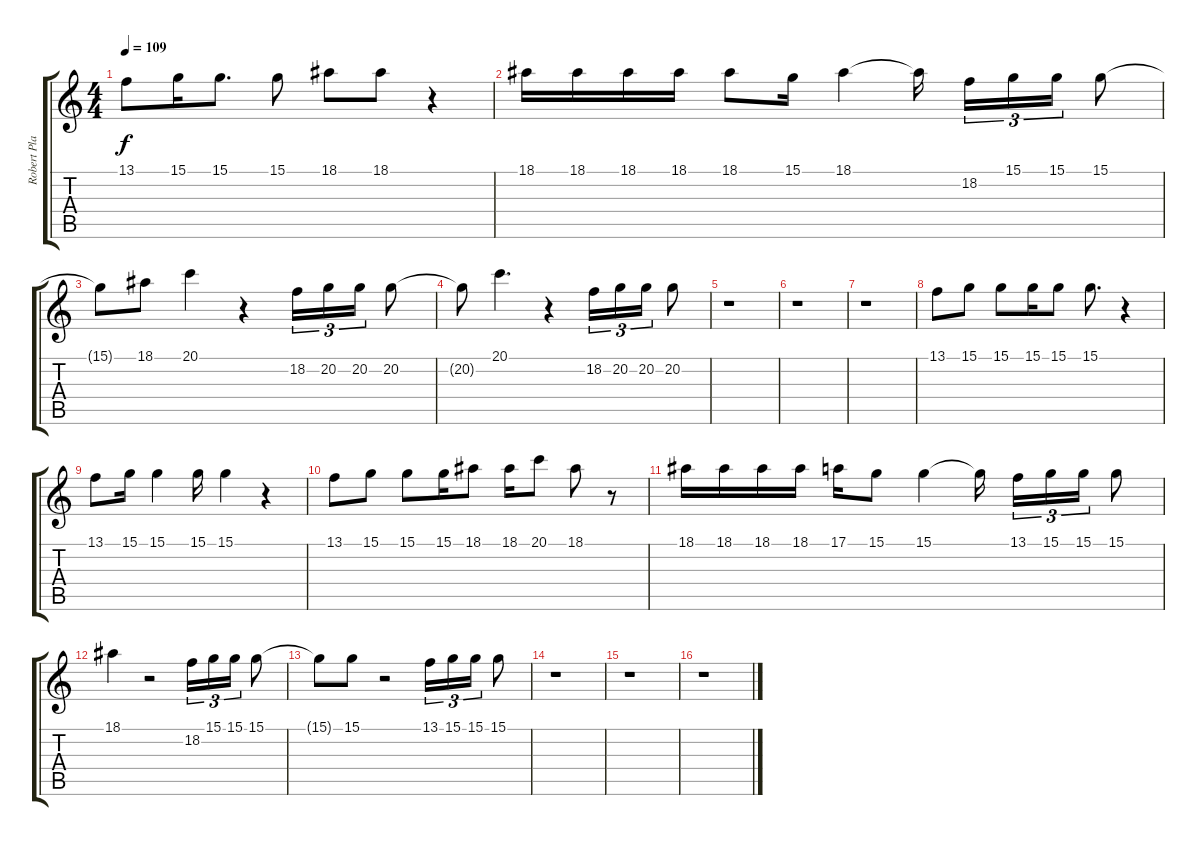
\track ("Robert Plant " "Robert Pla") {instrument accordion}
\staff {score tabs}
\tuning (E4 B3 G3 D3 A2 E2) {hide}
\ts (4 4)
\tempo 109
\clef g2
\ks c
13.1.8{dy f} 15.1.16 15.1.8{d} 15.1.8 18.1.8 18.1.8 r.4 |
18.1.16 18.1.16 18.1.16 18.1.16 18.1.8 15.1.16 18.1.4 18.1{t}.16 18.2.16{tu (3 2)} 15.1.16{tu (3 2)} 15.1.16{tu (3 2)} 15.1.8 |
15.1{t}.8 18.1.8 20.1.4 r.4 18.2.16{tu (3 2)} 20.2.16{tu (3 2)} 20.2.16{tu (3 2)} 20.2.8 |
20.2{t}.8 20.1.4{d} r.4 18.2.16{tu (3 2)} 20.2.16{tu (3 2)} 20.2.16{tu (3 2)} 20.2.8 |
r.1 |
r.1 |
r.1 |
13.1.8 15.1.8 15.1.8 15.1.16 15.1.8 15.1.8{d} r.4 |
13.1.8 15.1.16 15.1.4 15.1.16 15.1.4 r.4 |
13.1.8 15.1.8 15.1.8 15.1.16 18.1.8 18.1.16 20.1.8 18.1.8 r.8 |
18.1.16 18.1.16 18.1.16 18.1.16 17.1.16 15.1.8 15.1.4 15.1{t}.16 13.1.16{tu (3 2)} 15.1.16{tu (3 2)} 15.1.16{tu (3 2)} 15.1.8 |
18.1.4 r.2 18.2.16{tu (3 2)} 15.1.16{tu (3 2)} 15.1.16{tu (3 2)} 15.1.8 |
15.1{t}.8 15.1.8 r.2 13.1.16{tu (3 2)} 15.1.16{tu (3 2)} 15.1.16{tu (3 2)} 15.1.8 |
r.1 |
r.1 |
r.1
